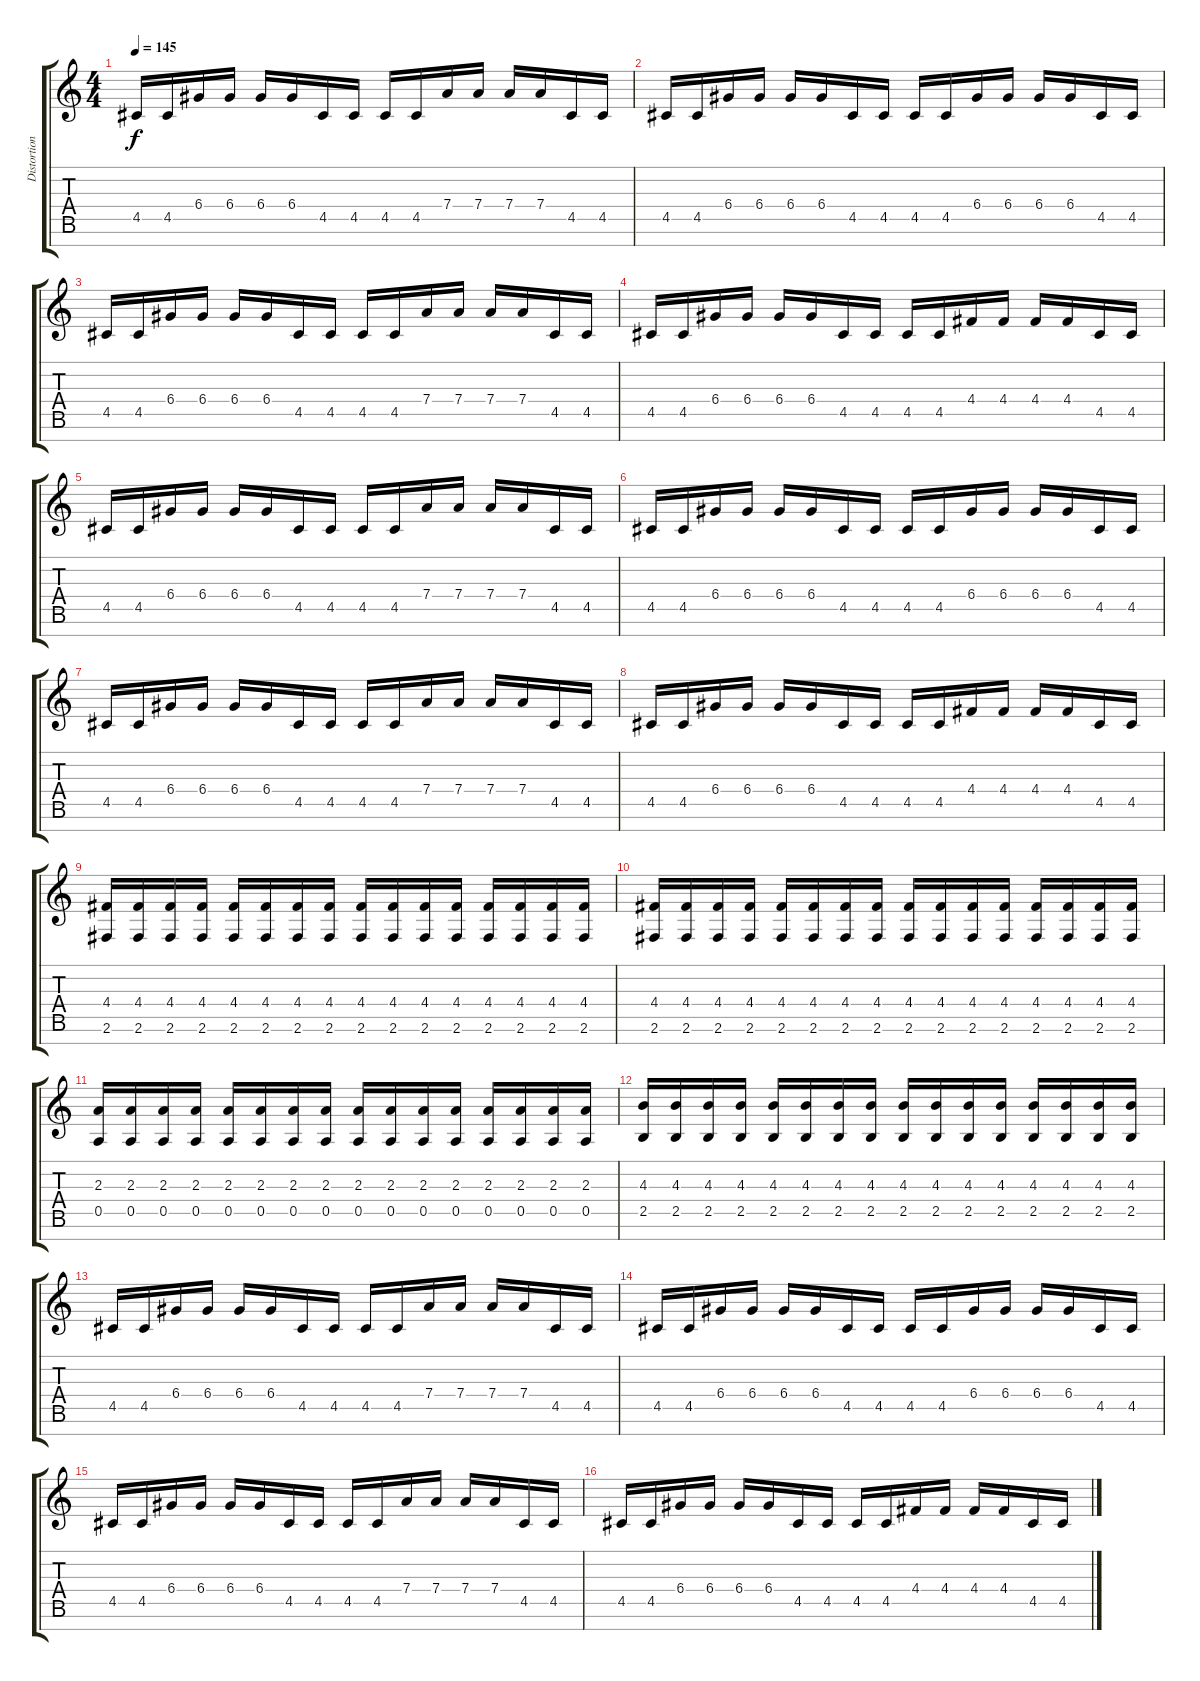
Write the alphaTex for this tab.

\track ("Distortion Guitar 2" "Distortion") {instrument distortionguitar}
\staff {score tabs}
\tuning (E4 B3 G3 D3 A2 E2 B1) {hide}
\ts (4 4)
\tempo 145
\clef g2
\ks c
4.5.16{dy f} 4.5.16 6.4.16 6.4.16 6.4.16 6.4.16 4.5.16 4.5.16 4.5.16 4.5.16 7.4.16 7.4.16 7.4.16 7.4.16 4.5.16 4.5.16 |
4.5.16 4.5.16 6.4.16 6.4.16 6.4.16 6.4.16 4.5.16 4.5.16 4.5.16 4.5.16 6.4.16 6.4.16 6.4.16 6.4.16 4.5.16 4.5.16 |
4.5.16 4.5.16 6.4.16 6.4.16 6.4.16 6.4.16 4.5.16 4.5.16 4.5.16 4.5.16 7.4.16 7.4.16 7.4.16 7.4.16 4.5.16 4.5.16 |
4.5.16 4.5.16 6.4.16 6.4.16 6.4.16 6.4.16 4.5.16 4.5.16 4.5.16 4.5.16 4.4.16 4.4.16 4.4.16 4.4.16 4.5.16 4.5.16 |
4.5.16 4.5.16 6.4.16 6.4.16 6.4.16 6.4.16 4.5.16 4.5.16 4.5.16 4.5.16 7.4.16 7.4.16 7.4.16 7.4.16 4.5.16 4.5.16 |
4.5.16 4.5.16 6.4.16 6.4.16 6.4.16 6.4.16 4.5.16 4.5.16 4.5.16 4.5.16 6.4.16 6.4.16 6.4.16 6.4.16 4.5.16 4.5.16 |
4.5.16 4.5.16 6.4.16 6.4.16 6.4.16 6.4.16 4.5.16 4.5.16 4.5.16 4.5.16 7.4.16 7.4.16 7.4.16 7.4.16 4.5.16 4.5.16 |
4.5.16 4.5.16 6.4.16 6.4.16 6.4.16 6.4.16 4.5.16 4.5.16 4.5.16 4.5.16 4.4.16 4.4.16 4.4.16 4.4.16 4.5.16 4.5.16 |
(4.4 2.6).16 (4.4 2.6).16 (4.4 2.6).16 (4.4 2.6).16 (4.4 2.6).16 (4.4 2.6).16 (4.4 2.6).16 (4.4 2.6).16 (4.4 2.6).16 (4.4 2.6).16 (4.4 2.6).16 (4.4 2.6).16 (4.4 2.6).16 (4.4 2.6).16 (4.4 2.6).16 (4.4 2.6).16 |
(4.4 2.6).16 (4.4 2.6).16 (4.4 2.6).16 (4.4 2.6).16 (4.4 2.6).16 (4.4 2.6).16 (4.4 2.6).16 (4.4 2.6).16 (4.4 2.6).16 (4.4 2.6).16 (4.4 2.6).16 (4.4 2.6).16 (4.4 2.6).16 (4.4 2.6).16 (4.4 2.6).16 (4.4 2.6).16 |
(2.3 0.5).16 (2.3 0.5).16 (2.3 0.5).16 (2.3 0.5).16 (2.3 0.5).16 (2.3 0.5).16 (2.3 0.5).16 (2.3 0.5).16 (2.3 0.5).16 (2.3 0.5).16 (2.3 0.5).16 (2.3 0.5).16 (2.3 0.5).16 (2.3 0.5).16 (2.3 0.5).16 (2.3 0.5).16 |
(4.3 2.5).16 (4.3 2.5).16 (4.3 2.5).16 (4.3 2.5).16 (4.3 2.5).16 (4.3 2.5).16 (4.3 2.5).16 (4.3 2.5).16 (4.3 2.5).16 (4.3 2.5).16 (4.3 2.5).16 (4.3 2.5).16 (4.3 2.5).16 (4.3 2.5).16 (4.3 2.5).16 (4.3 2.5).16 |
4.5.16 4.5.16 6.4.16 6.4.16 6.4.16 6.4.16 4.5.16 4.5.16 4.5.16 4.5.16 7.4.16 7.4.16 7.4.16 7.4.16 4.5.16 4.5.16 |
4.5.16 4.5.16 6.4.16 6.4.16 6.4.16 6.4.16 4.5.16 4.5.16 4.5.16 4.5.16 6.4.16 6.4.16 6.4.16 6.4.16 4.5.16 4.5.16 |
4.5.16 4.5.16 6.4.16 6.4.16 6.4.16 6.4.16 4.5.16 4.5.16 4.5.16 4.5.16 7.4.16 7.4.16 7.4.16 7.4.16 4.5.16 4.5.16 |
4.5.16 4.5.16 6.4.16 6.4.16 6.4.16 6.4.16 4.5.16 4.5.16 4.5.16 4.5.16 4.4.16 4.4.16 4.4.16 4.4.16 4.5.16 4.5.16
